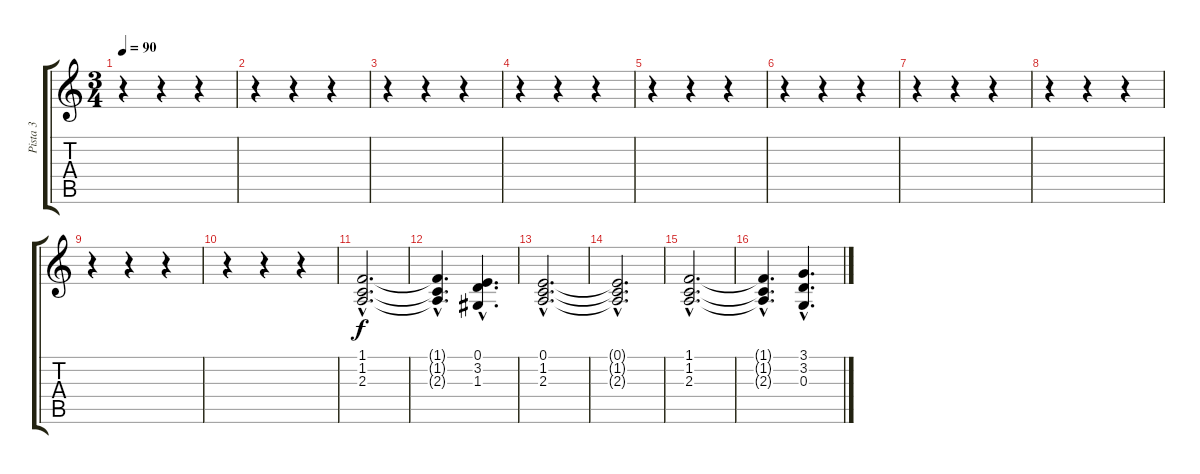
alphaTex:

\track ("Pista 3" "Pista 3") {instrument stringensemble2}
\staff {score tabs}
\tuning (E4 B3 G3 D3 A2 E2) {hide}
\ts (3 4)
\tempo 90
\clef g2
\ks c
r.4{dy f instrument stringensemble2} r.4 r.4 |
r.4 r.4 r.4 |
r.4 r.4 r.4 |
r.4 r.4 r.4 |
r.4 r.4 r.4 |
r.4 r.4 r.4 |
r.4 r.4 r.4 |
r.4 r.4 r.4 |
r.4 r.4 r.4 |
r.4 r.4 r.4 |
(1.1{hac} 1.2{hac} 2.3{hac}).2{d} |
(1.1{hac t} 1.2{hac t} 2.3{hac t}).4{d} (0.1{hac} 3.2{hac} 1.3{hac}).4{d} |
(0.1{hac} 1.2{hac} 2.3{hac}).2{d} |
(0.1{hac t} 1.2{hac t} 2.3{hac t}).2{d} |
(1.1{hac} 1.2{hac} 2.3{hac}).2{d} |
(1.1{hac t} 1.2{hac t} 2.3{hac t}).4{d} (3.1{hac} 3.2{hac} 0.3{hac}).4{d}
